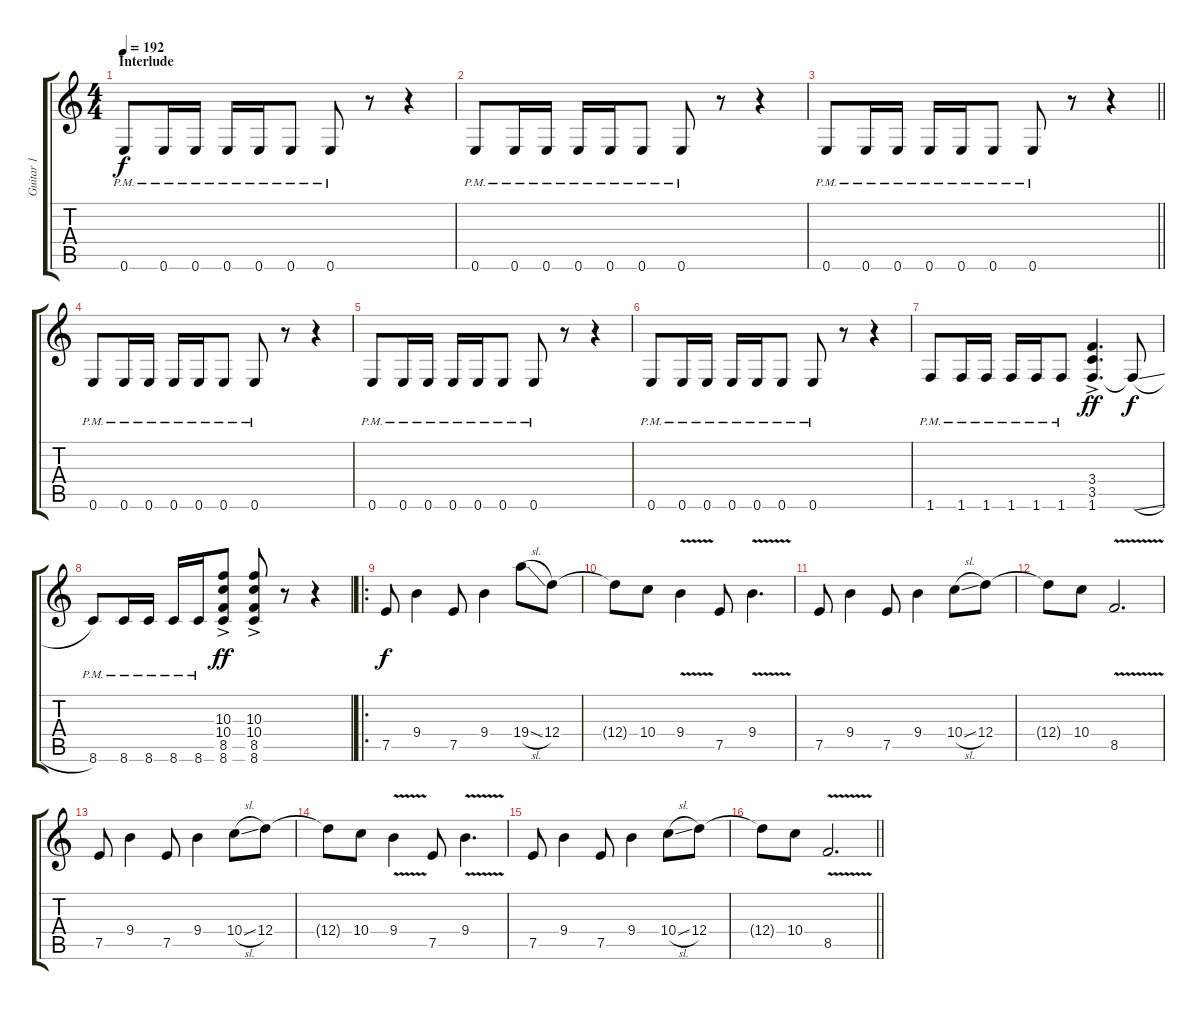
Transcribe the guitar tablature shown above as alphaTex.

\track ("Guitar 1" "Guitar 1") {instrument distortionguitar}
\staff {score tabs}
\tuning (E4 B3 G3 D3 A2 E2) {hide}
\ts (4 4)
\section ("" "Interlude")
\tempo 192
\clef g2
\ks c
0.6{pm}.8{dy f volume 16 instrument distortionguitar} 0.6{pm}.16 0.6{pm}.16 0.6{pm}.16 0.6{pm}.16 0.6{pm}.8 0.6{pm}.8 r.8 r.4 |
0.6{pm}.8 0.6{pm}.16 0.6{pm}.16 0.6{pm}.16 0.6{pm}.16 0.6{pm}.8 0.6{pm}.8 r.8 r.4 |
\barLineRight lightlight
0.6{pm}.8 0.6{pm}.16 0.6{pm}.16 0.6{pm}.16 0.6{pm}.16 0.6{pm}.8 0.6{pm}.8 r.8 r.4 |
\section ("" "")
0.6{pm}.8 0.6{pm}.16 0.6{pm}.16 0.6{pm}.16 0.6{pm}.16 0.6{pm}.8 0.6{pm}.8 r.8 r.4 |
0.6{pm}.8 0.6{pm}.16 0.6{pm}.16 0.6{pm}.16 0.6{pm}.16 0.6{pm}.8 0.6{pm}.8 r.8 r.4 |
0.6{pm}.8 0.6{pm}.16 0.6{pm}.16 0.6{pm}.16 0.6{pm}.16 0.6{pm}.8 0.6{pm}.8 r.8 r.4 |
1.6{pm}.8 1.6{pm}.16 1.6{pm}.16 1.6{pm}.16 1.6{pm}.16 1.6{pm}.8 (3.4{ac} 3.5{ac} 1.6{ac}).4{d dy ff} 1.6{sl t}.8{dy f} |
8.6{pm}.8 8.6{pm}.16 8.6{pm}.16 8.6{pm}.16 8.6{pm}.16 (10.3{ac} 10.4{ac} 8.5{ac} 8.6{ac}).8{dy ff} (10.3{ac} 10.4{ac} 8.5{ac} 8.6{ac}).8 r.8 r.4 |
\ro
7.5.8{dy f} 9.4.4 7.5.8 9.4.4 19.4{sl}.8 12.4.8 |
12.4{t}.8 10.4.8 9.4{v}.4 7.5.8 9.4{v}.4{d} |
7.5.8 9.4.4 7.5.8 9.4.4 10.4{sl}.8 12.4.8 |
12.4{t}.8 10.4.8 8.5{v}.2{d} |
7.5.8 9.4.4 7.5.8 9.4.4 10.4{sl}.8 12.4.8 |
12.4{t}.8 10.4.8 9.4{v}.4 7.5.8 9.4{v}.4{d} |
7.5.8 9.4.4 7.5.8 9.4.4 10.4{sl}.8 12.4.8 |
\barLineRight lightlight
12.4{t}.8 10.4.8 8.5{v}.2{d}
